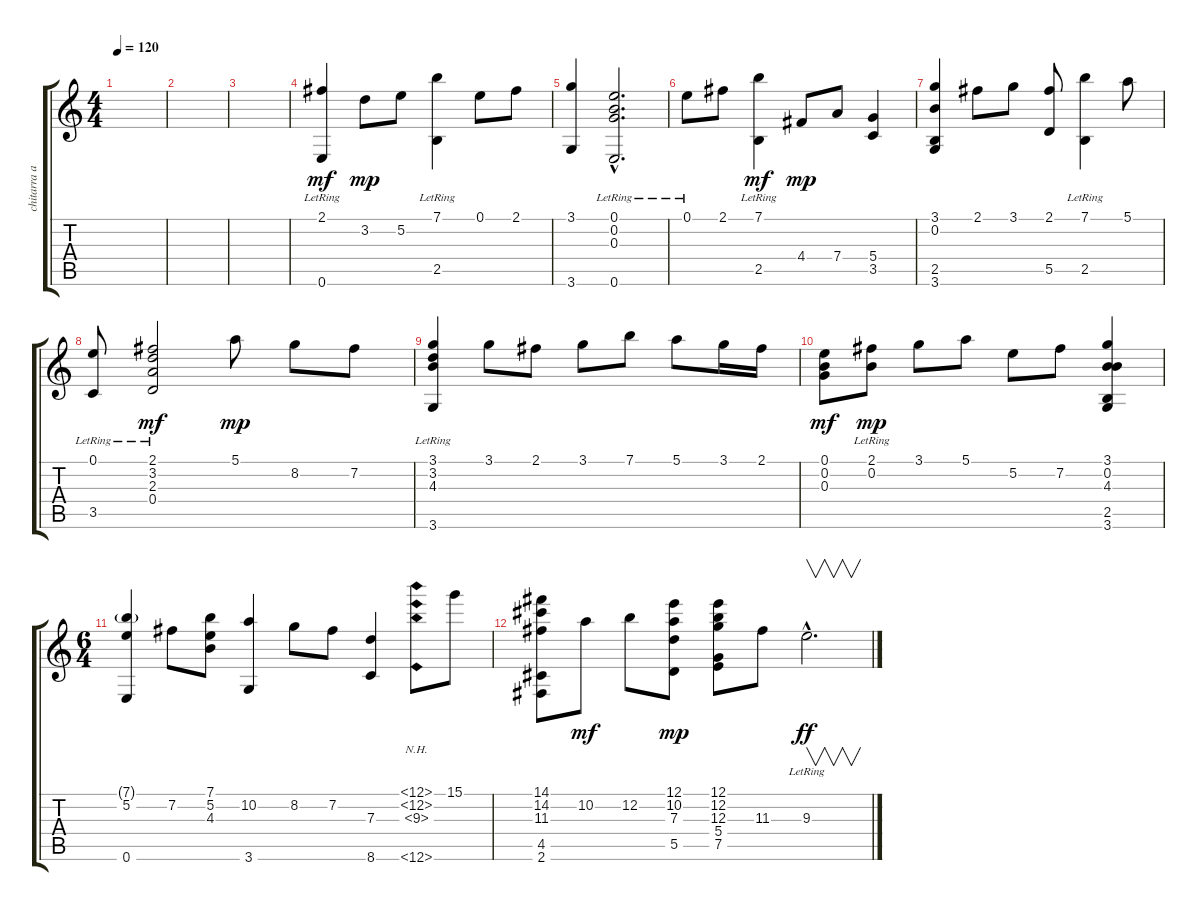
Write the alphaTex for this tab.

\track ("chitarra acustica" "chitarra a") {instrument acousticguitarnylon}
\staff {score tabs}
\tuning (E4 B3 G3 D3 A2 E2) {hide}
\ts (4 4)
\tempo 120
\clef g2
\ks c
|
|
|
(2.1 0.6{lr}).4{dy mf} 3.2.8{dy mp} 5.2.8 (7.1 2.5{lr}).4 0.1.8 2.1.8 |
(3.1 3.6).4 (0.1{hac lr} 0.2{hac lr} 0.3{hac lr} 0.6{hac lr}).2{d} |
0.1{lr}.8 2.1.8 (7.1 2.5{lr}).4{dy mf} 4.4.8{dy mp} 7.4.8 (5.4 3.5).4 |
(3.1 0.2 2.5 3.6).4 2.1.8 3.1.8 (2.1 5.5).8 (7.1{lr} 2.5).4 5.1.8 |
(0.1{lr} 3.5).8 (2.1{lr} 3.2{lr} 2.3{lr} 0.4{lr}).2{dy mf} 5.1.8{dy mp} 8.2.8 7.2.8 |
(3.1 3.2 4.3 3.6{lr}).4 3.1.8 2.1.8 3.1.8 7.1.8 5.1.8 3.1.16 2.1.16 |
(0.1 0.2 0.3).8{dy mf} (2.1{lr} 0.2).8{dy mp} 3.1.8 5.1.8 5.2.8 7.2.8 (3.1 0.2 4.3 2.5 3.6).4 |
\ts (6 4)
(7.1{g} 5.2 0.6).4 7.2.8 (7.1 5.2 4.3).8 (10.2 3.6).4 8.2.8 7.2.8 (7.3 8.6).4 (12.1{nh} 12.2{nh} 9.3{nh} 0.6{nh}).8 15.1.8 |
(14.1 14.2 11.3 4.5 2.6).8 10.2.8{dy mf} 12.2.8 (12.1 10.2 7.3 5.5).8{dy mp} (12.1 12.2 12.3 5.4 7.5).8 11.3.8 9.3{hac lr}.2{v d dy ff}
